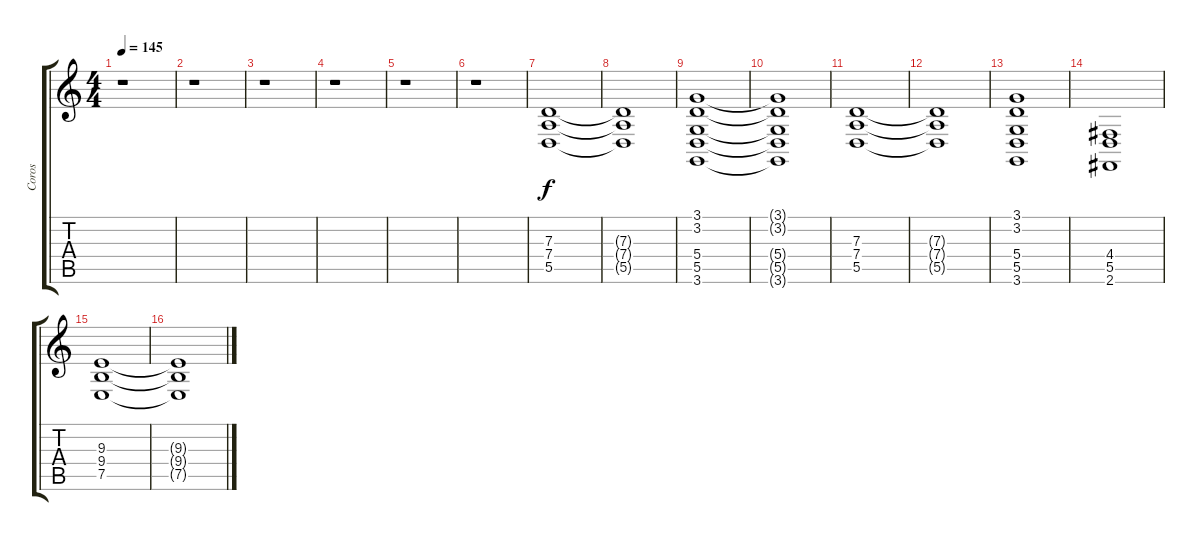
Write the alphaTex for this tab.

\track ("Coros" "Coros") {instrument choiraahs}
\staff {score tabs}
\tuning (E4 B3 G3 D3 A2 E2) {hide}
\ts (4 4)
\tempo 145
\clef g2
\ks c
r.1{dy f} |
r.1 |
r.1 |
r.1 |
r.1 |
r.1 |
(7.3 7.4 5.5).1 |
(7.3{t} 7.4{t} 5.5{t}).1 |
(3.1 3.2 5.4 5.5 3.6).1 |
(3.1{t} 3.2{t} 5.4{t} 5.5{t} 3.6{t}).1 |
(7.3 7.4 5.5).1 |
(7.3{t} 7.4{t} 5.5{t}).1 |
(3.1 3.2 5.4 5.5 3.6).1 |
(4.4 5.5 2.6).1 |
(9.3 9.4 7.5).1 |
(9.3{t} 9.4{t} 7.5{t}).1
